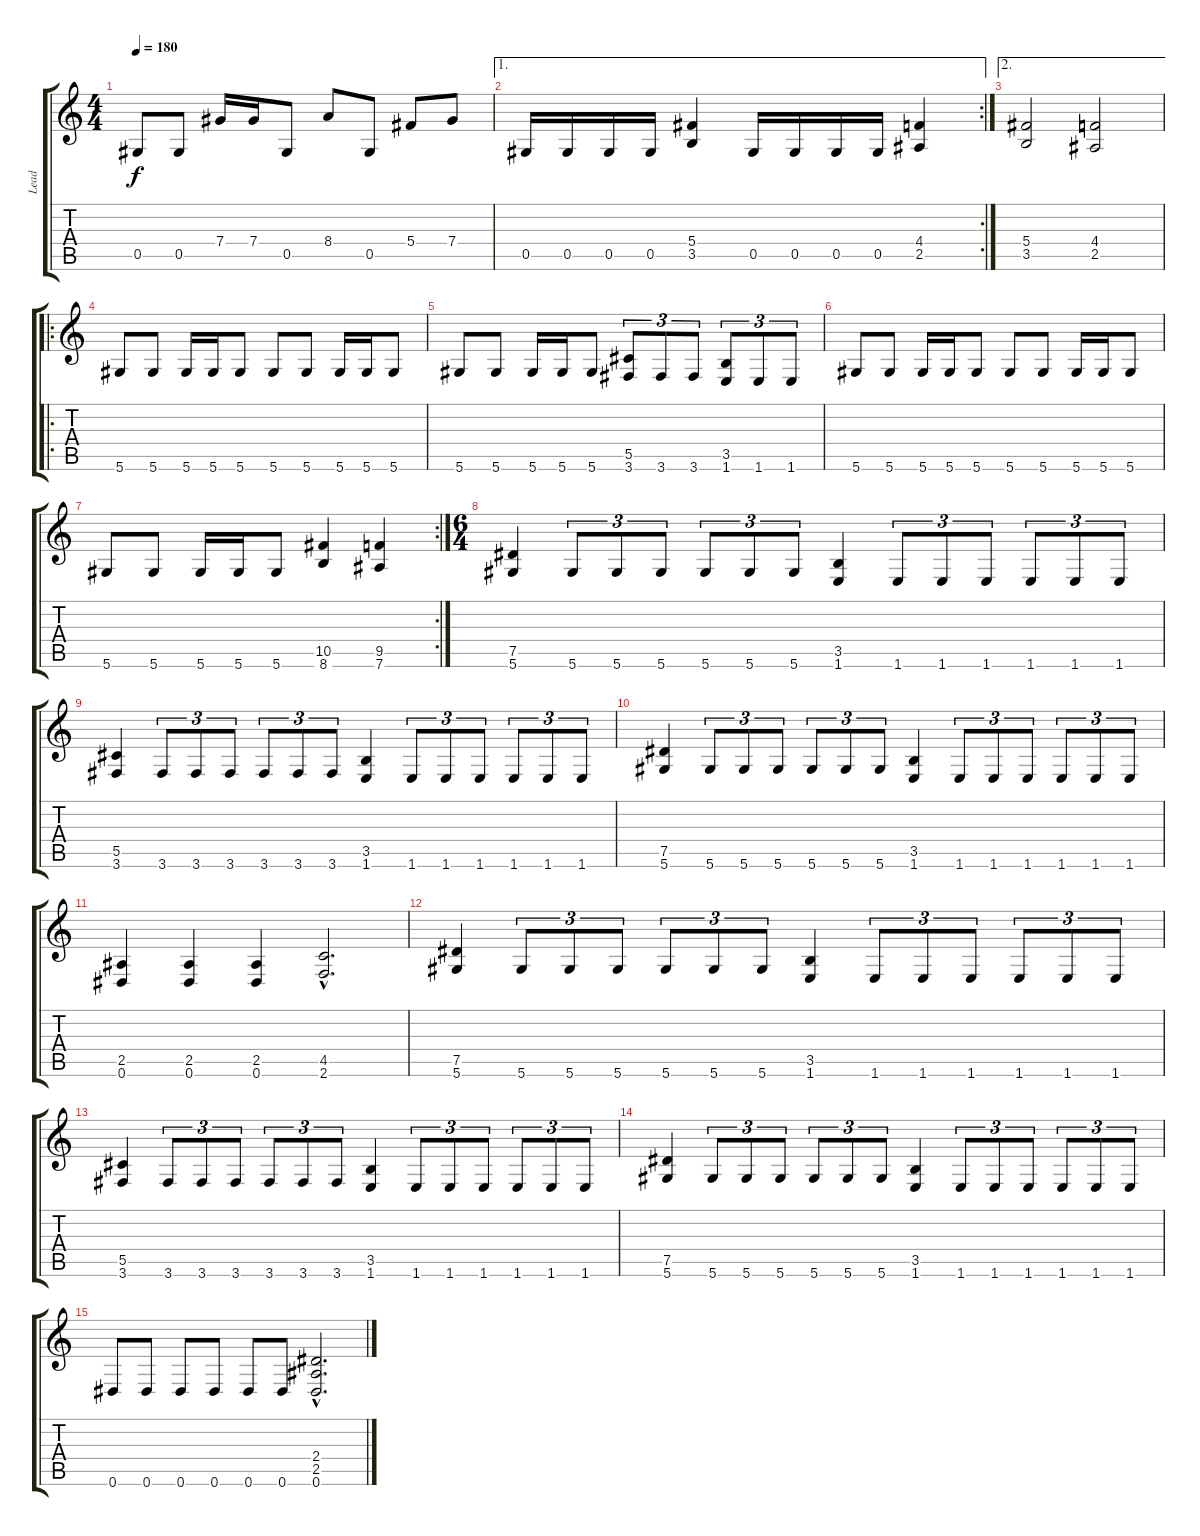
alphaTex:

\track ("Lead" "Lead") {instrument overdrivenguitar}
\staff {score tabs}
\tuning (Eb4 Bb3 Gb3 Db3 Ab2 Eb2) {hide}
\ts (4 4)
\tempo 180
\clef g2
\ks c
0.5.8{dy f} 0.5.8 7.4.16 7.4.16 0.5.8 8.4.8 0.5.8 5.4.8 7.4.8 |
\ae 1
\rc 2
0.5.16 0.5.16 0.5.16 0.5.16 (5.4 3.5).4 0.5.16 0.5.16 0.5.16 0.5.16 (4.4 2.5).4 |
\ae 2
(5.4 3.5).2 (4.4 2.5).2 |
\ro
5.6.8 5.6.8 5.6.16 5.6.16 5.6.8 5.6.8 5.6.8 5.6.16 5.6.16 5.6.8 |
5.6.8 5.6.8 5.6.16 5.6.16 5.6.8 (5.5 3.6).8{tu (3 2)} 3.6.8{tu (3 2)} 3.6.8{tu (3 2)} (3.5 1.6).8{tu (3 2)} 1.6.8{tu (3 2)} 1.6.8{tu (3 2)} |
5.6.8 5.6.8 5.6.16 5.6.16 5.6.8 5.6.8 5.6.8 5.6.16 5.6.16 5.6.8 |
\rc 2
5.6.8 5.6.8 5.6.16 5.6.16 5.6.8 (10.5 8.6).4 (9.5 7.6).4 |
\ts (6 4)
(7.5 5.6).4 5.6.8{tu (3 2)} 5.6.8{tu (3 2)} 5.6.8{tu (3 2)} 5.6.8{tu (3 2)} 5.6.8{tu (3 2)} 5.6.8{tu (3 2)} (3.5 1.6).4 1.6.8{tu (3 2)} 1.6.8{tu (3 2)} 1.6.8{tu (3 2)} 1.6.8{tu (3 2)} 1.6.8{tu (3 2)} 1.6.8{tu (3 2)} |
(5.5 3.6).4 3.6.8{tu (3 2)} 3.6.8{tu (3 2)} 3.6.8{tu (3 2)} 3.6.8{tu (3 2)} 3.6.8{tu (3 2)} 3.6.8{tu (3 2)} (3.5 1.6).4 1.6.8{tu (3 2)} 1.6.8{tu (3 2)} 1.6.8{tu (3 2)} 1.6.8{tu (3 2)} 1.6.8{tu (3 2)} 1.6.8{tu (3 2)} |
(7.5 5.6).4 5.6.8{tu (3 2)} 5.6.8{tu (3 2)} 5.6.8{tu (3 2)} 5.6.8{tu (3 2)} 5.6.8{tu (3 2)} 5.6.8{tu (3 2)} (3.5 1.6).4 1.6.8{tu (3 2)} 1.6.8{tu (3 2)} 1.6.8{tu (3 2)} 1.6.8{tu (3 2)} 1.6.8{tu (3 2)} 1.6.8{tu (3 2)} |
(2.5 0.6).4 (2.5 0.6).4 (2.5 0.6).4 (4.5{hac} 2.6{hac}).2{d} |
(7.5 5.6).4 5.6.8{tu (3 2)} 5.6.8{tu (3 2)} 5.6.8{tu (3 2)} 5.6.8{tu (3 2)} 5.6.8{tu (3 2)} 5.6.8{tu (3 2)} (3.5 1.6).4 1.6.8{tu (3 2)} 1.6.8{tu (3 2)} 1.6.8{tu (3 2)} 1.6.8{tu (3 2)} 1.6.8{tu (3 2)} 1.6.8{tu (3 2)} |
(5.5 3.6).4 3.6.8{tu (3 2)} 3.6.8{tu (3 2)} 3.6.8{tu (3 2)} 3.6.8{tu (3 2)} 3.6.8{tu (3 2)} 3.6.8{tu (3 2)} (3.5 1.6).4 1.6.8{tu (3 2)} 1.6.8{tu (3 2)} 1.6.8{tu (3 2)} 1.6.8{tu (3 2)} 1.6.8{tu (3 2)} 1.6.8{tu (3 2)} |
(7.5 5.6).4 5.6.8{tu (3 2)} 5.6.8{tu (3 2)} 5.6.8{tu (3 2)} 5.6.8{tu (3 2)} 5.6.8{tu (3 2)} 5.6.8{tu (3 2)} (3.5 1.6).4 1.6.8{tu (3 2)} 1.6.8{tu (3 2)} 1.6.8{tu (3 2)} 1.6.8{tu (3 2)} 1.6.8{tu (3 2)} 1.6.8{tu (3 2)} |
0.6.8 0.6.8 0.6.8 0.6.8 0.6.8 0.6.8 (2.4{hac} 2.5{hac} 0.6{hac}).2{d}
